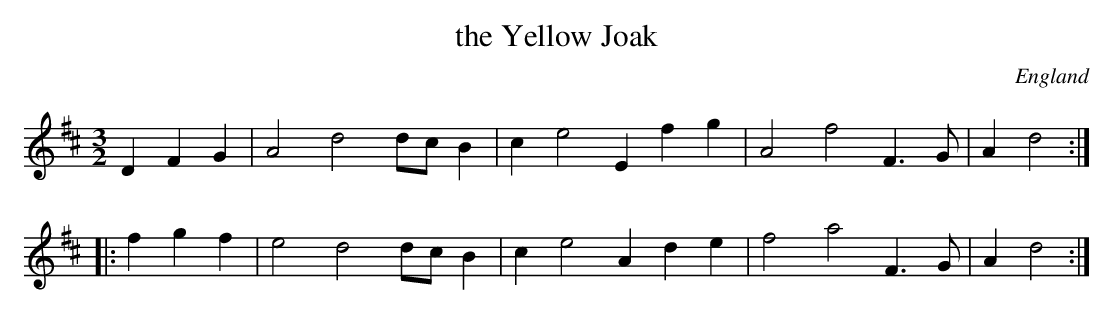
X:1
T:the Yellow Joak
L:1/8
M:3/2
O:England
K:D major
   D2 F2 G2 | A4 d4 dc B2 | c2 e4 E2 f2 g2 | A4 f4 F3 G | A2 d4 :|
|: f2 g2 f2 | e4 d4 dc B2 | c2 e4 A2 d2 e2 | f4 a4 F3 G | A2 d4 :|
